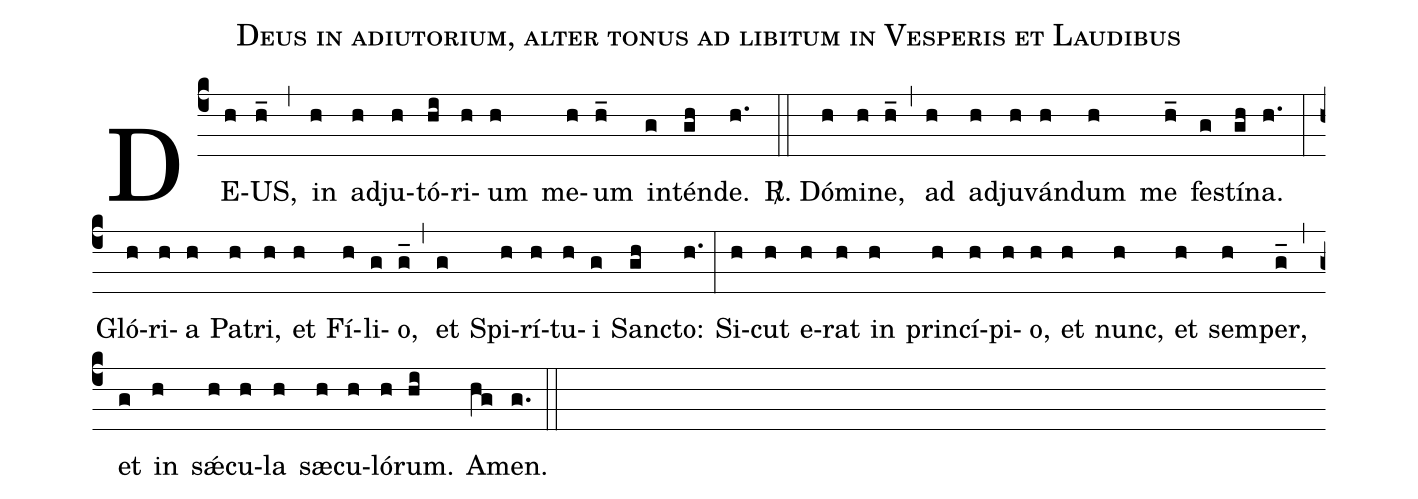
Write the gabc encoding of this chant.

name: Deus in adiutorium, alter tonus ad libitum in Vesperis et Laudibus;
%%
(c4) DE(h)US,(h_) (,)
in(h) ad(h)ju(h)tó(hi)ri(h)um(h) me(h)um(h_) in(g)tén(gh)de.(h.) (::)

<sp>R/</sp>. Dó(h)mi(h)ne,(h_) (,)
ad(h) ad(h)ju(h)ván(h)dum(h) me(h_) fes(g)tí(gh)na.(h.) (:)

Gló(h)ri(h)a(h) Pat(h)ri,(h) et(h) Fí(h)li(g)o,(g_) (,)
et(g) Spi(h)rí(h)tu(h)i(g) Sanc(gh)to:(h.) (:)
Si(h)cut(h) e(h)rat(h) in(h) prin(h)cí(h)pi(h)o,(h) et(h) nunc,(h) et(h) sem(h)per,(g_) (,)
et(g) in(h) sǽ(h)cu(h)la(h) sæ(h)cu(h)ló(h)rum.(hi) A(hg)men.(g.) (::)
